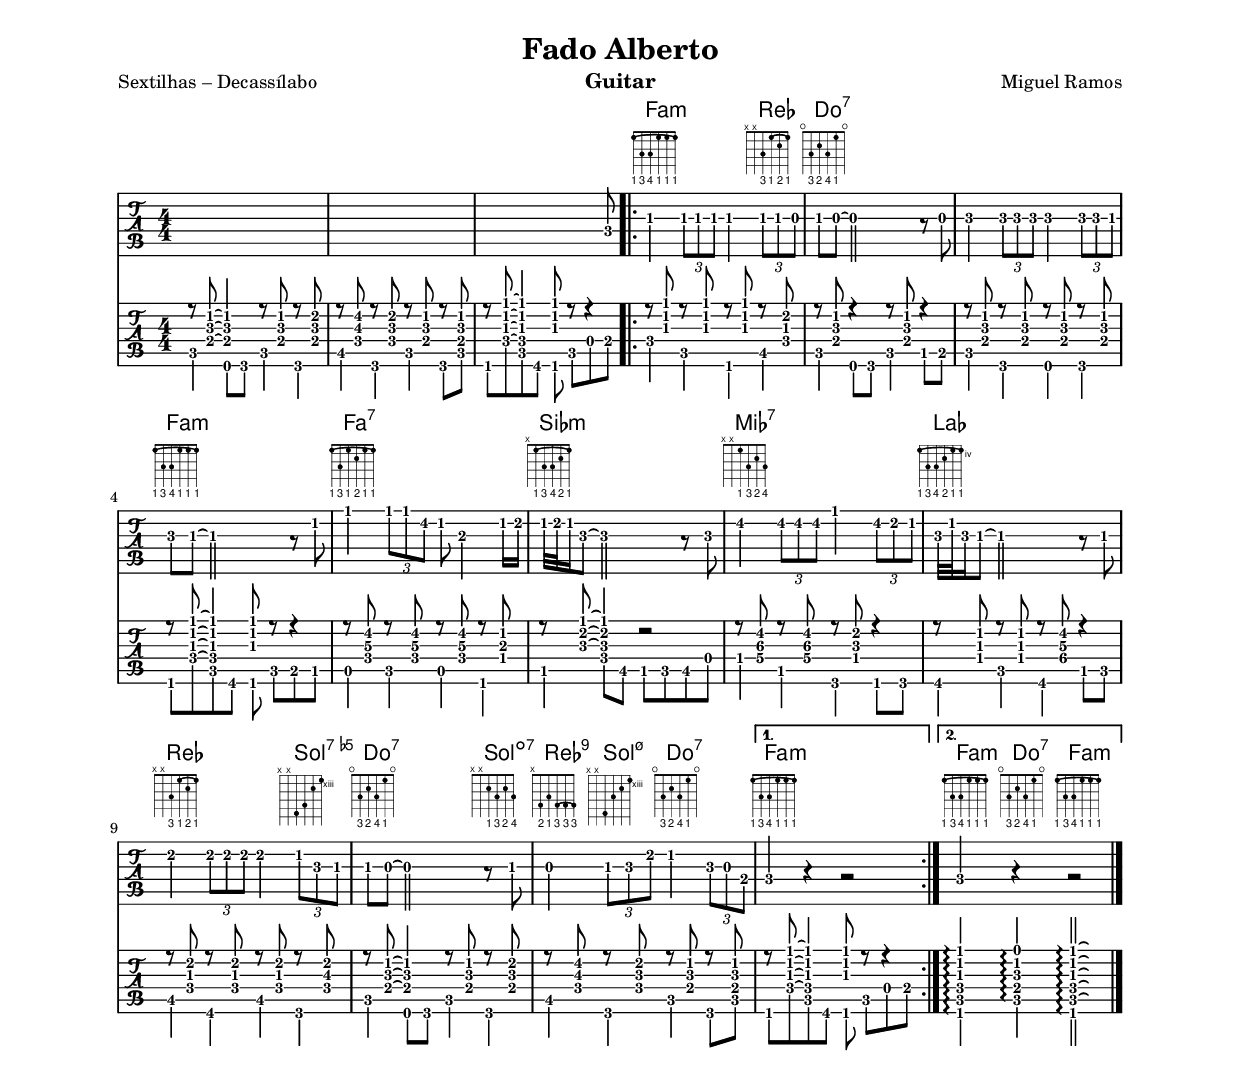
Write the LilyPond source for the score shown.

% Fado Alberto
% Engraved by Joan Josep Ordinas Rosa <jordinas@gmail.com> 

\version "2.19.36"
\language portugues

\include "predefined-guitar-fretboards.ly"

% Fado Alberto
% Engraved by Joan Josep Ordinas Rosa <jordinas@gmail.com> 

\version "2.19.36"
\language portugues

%%%%%%%%%%%%%%%%%%%%%%%%%%%%%%%%%%%%%%%%%%%%%%%%%%%%%%%%%%%%%%%%%%%%%%%%
% Page setup
%%%%%%%%%%%%%%%%%%%%%%%%%%%%%%%%%%%%%%%%%%%%%%%%%%%%%%%%%%%%%%%%%%%%%%%%

\paper {
  #(set-paper-size "a4")
  top-margin = 25\mm
  bottom-margin = 20\mm
  left-margin = 20\mm
  line-width =  170\mm
  ragged-bottom = ##t
}

\header {
  title = "Fado Alberto"
  composer = "Miguel Ramos"
  poet = "Sextilhas – Decassílabo"
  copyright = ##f
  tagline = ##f
}

ⱵStave = {
  \clef treble
  \key fa \minor
  \numericTimeSignature
  \time 4/4
}

ⱵTablature = {
  \clef tab
  \key fa \minor
  \numericTimeSignature
  \time 4/4
}

% EOF

% Fado Alberto
% Engraved by Joan Josep Ordinas Rosa <jordinas@gmail.com> 

\version "2.19.36"
\language portugues

%%%%%%%%%%%%%%%%%%%%%%%%%%%%%%%%%%%%%%%%%%%%%%%%%%%%%%%%%%%%%%%%%%%%%%%%
% Melody
%%%%%%%%%%%%%%%%%%%%%%%%%%%%%%%%%%%%%%%%%%%%%%%%%%%%%%%%%%%%%%%%%%%%%%%%

ⱵMelody = \relative reb' {
  %\partial 8 fa8 |
  s2 s4 s8 fa8
  \repeat volta 2 {
    \set Score.currentBarNumber = #1
    lab4 \times 2/3 { lab8 lab lab } lab4 \times 2/3 { lab8 lab sol } |
    lab8 sol8~ sol2 r8 sol8 |
    sib4 \times 2/3 { sib8 sib sib } sib4 \times 2/3 { sib8 sib lab } |
    sib8 lab~ lab2 r8 do |
    fa4 \times 2/3 { fa8 fa mib } do8 la4 do16 reb |
    do32 reb do16 sib8~ sib2 r8 sib8 |
    mib4 \times 2/3 { mib8 mib mib } fa4 \times 2/3 { mib8 reb do } |
    sib32 do sib16 lab8~ lab2 r8 lab8 |
    reb4 \times 2/3 { reb8 reb reb } reb4 \times 2/3 { do8 sib lab } |
    lab8 sol~ sol2 r8 lab |
    sol4 \times 2/3 { lab8 sib reb } do4 \times 2/3 { sib8 sol mi }
  }
  \alternative {
    { fa4 r4 r2 }
    { fa4 r4 r2 \bar "|." }
  }
}

% Desired measures for line
ⱵBreaks = \notemode {
  s1
  \repeat volta 2 {
    s1 * 4 \break
    s1 * 4 \break
    s1 * 3
  }
  \alternative {
    { s1 }
    { s1 }
  }
}

% EOF

% Fado Alberto
% Engraved by Joan Josep Ordinas Rosa <jordinas@gmail.com> 

\version "2.19.36"
\language portugues

%%%%%%%%%%%%%%%%%%%%%%%%%%%%%%%%%%%%%%%%%%%%%%%%%%%%%%%%%%%%%%%%%%%%%%%%
% Classical guitar music bass and chords
%%%%%%%%%%%%%%%%%%%%%%%%%%%%%%%%%%%%%%%%%%%%%%%%%%%%%%%%%%%%%%%%%%%%%%%%
 
ⱵBass = \relative reb {
  do4 mi,8 sol do4 sol |
  reb'4 sol,4 do sol8 do |
  fa,8 fa' do lab fa do'8[ re mi] |
  \repeat volta 2 {
    fa4 do fa, reb' |
    do4 mi,8 sol do4 sib8 si |
    do4 sol mi sol |
    fa8 fa' do lab fa do'[ dob sib] |

    la4 do la fa |
    sib4 fa'8 reb sib do reb re |
    mib4 sib sol fa8 sol |
    lab4 do lab sib8 do |

    reb4 lab reb sol, |
    do4 mi,8 sol do4 sol |
    reb'4 sol,4 do sol8 do
  }
  \alternative {
    { fa,8 fa' do lab fa do'[ re mi] }
    { fa,4\arpeggio do'\arpeggio fa,2\arpeggio }
  }
}

ⱵChords = \relative reb {
  r8 <mi sib' do>~ <mi sib' do>4 r8 <mi sib' do> r8 <fab sib reb>
  r8 <fa dob' mib> r8 <fa sib reb> r8 <mi sib' do> r8 <mi sib' do>
  r8 <fa lab do fa>8~ <fa lab do fa>4 <lab do fa>8 r8 r4 
  \repeat volta 2 {
      r8 <lab do fa> r8 <lab do fa> r8 <lab do fa> r8 <fa lab reb>
      r8 <mi sib' do> r4  r8 <mi sib' do> r4
      r8 <mi sib' do> r8 <mi sib' do> r8 <mi sib' do> r8 <mi sib' do> 
      r8 <fa~ lab do fa>8~ <fa lab do fa>4 <lab do fa>8 r8 r4

      r8 <fa do' mib> r8 <fa do' mib> r8 <fa do' mib> r8 <mib la do>
      r8 <sib' reb fa>~ <fa sib reb fa>4 r2
      r8 <sol reb' mib> r8 <sol reb' mib> r8 <mib sib' reb> r4
      r8 <mib lab do> r8 <mib lab do> r8 <lab do mib> r4

      r8 <fa lab reb> r8 <fa lab reb> r8 <fa lab reb> r8 <fa si reb>
      r8 <mi sib' do>~ <mi sib' do>4 r8 <mi sib' do> r8 <fab sib reb>
      r8 <fa dob' mib> r8 <fa sib reb> r8 <mi sib' do> r8 <mi sib' do>
  }
  \alternative {
    { r8 <fa lab do fa>8~ <fa lab do fa>4 <lab do fa>8 r8 r4 }
    {
      <do, fa lab do fa>4\arpeggio
      <mi sib' do mi>4\arpeggio
      <do fa lab do fa>2\arpeggio\laissezVibrer
    }
  }
}

% EOF

% Fado Alberto
% Engraved by Joan Josep Ordinas Rosa <jordinas@gmail.com> 

\version "2.19.36"
\language portugues

%%%%%%%%%%%%%%%%%%%%%%%%%%%%%%%%%%%%%%%%%%%%%%%%%%%%%%%%%%%%%%%%%%%%%%%%
% Guitar arrangement harmony
%%%%%%%%%%%%%%%%%%%%%%%%%%%%%%%%%%%%%%%%%%%%%%%%%%%%%%%%%%%%%%%%%%%%%%%%

ⱵHarmony = \chordmode {
  \set chordChanges = ##t
  \skip 1
  \repeat volta 2 {
   fa2.:m reb4 do1:7 do1:7 fa1:m
   fa1:7 sib1:m mib1:7 lab1
   reb2. sol4:7.5- | do2.:7 sol4:dim7 | reb4:9 sol4:m7.5- do2:7 |
  }
  \alternative {
    { fa1:m }
    { 
      \set chordChanges = ##f
      fa4:m do4:7 fa2:m
    }
  }
}

% EOF


%%%%%%%%%%%%%%%%%%%%%%%%%%%%%%%%%%%%%%%%%%%%%%%%%%%%%%%%%%%%%%%%%%%%%%%%
%  Tablature score
%%%%%%%%%%%%%%%%%%%%%%%%%%%%%%%%%%%%%%%%%%%%%%%%%%%%%%%%%%%%%%%%%%%%%%%%

#(set-global-staff-size 16)

\header {
  instrument = "Guitar"
}

\score {
  \simultaneous {
    \new ChordNames {
	s1 * 2
      \ⱵHarmony
      %\italianChords \Harmony
    }
    \new FretBoards {
	s1 * 2
      \ⱵHarmony
    }
    \new TabStaff \with {
      %\consists "Volta_engraver"
    } {
      \ⱵTablature
	s1 * 2
      \transpose do' do {
	\ⱵMelody
      }
    }
    \new TabStaff \with {
      %\consists "Volta_engraver"
      \consists "Span_arpeggio_engraver"
    } <<
      \set Staff.connectArpeggios = ##t
      \ⱵTablature
	s1 * 2
      \new TabVoice {
	\voiceOne
	\ⱵChords
      }
      \new TabVoice {
	\voiceTwo
	\ⱵBass
      }
    >>
  }
  \layout {
    \context { \Score
      %\remove "Volta_engraver"
    }
    \context { \ChordNames
    }
    \tabFullNotation
    indent = 0.0\cm
  }
  %\midi { }
}

% EOF
